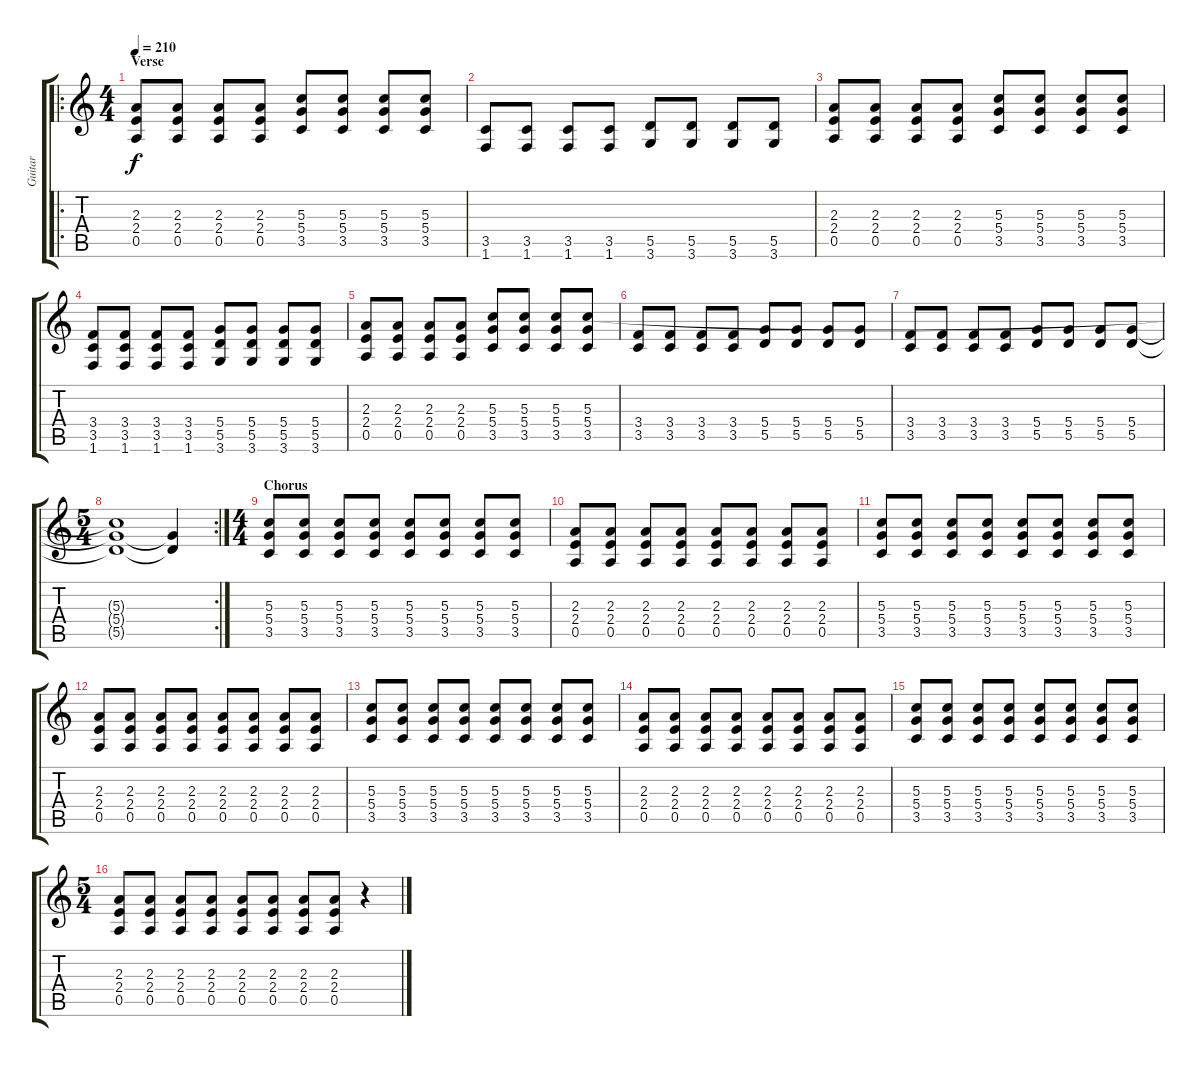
\track ("Guitar" "Guitar") {instrument distortionguitar}
\staff {score tabs}
\tuning (E4 B3 G3 D3 A2 E2) {hide}
\ro
\ts (4 4)
\section ("" "Verse")
\tempo 210
\clef g2
\ks c
(2.3 2.4 0.5).8{dy f} (2.3 2.4 0.5).8 (2.3 2.4 0.5).8 (2.3 2.4 0.5).8 (5.3 5.4 3.5).8 (5.3 5.4 3.5).8 (5.3 5.4 3.5).8 (5.3 5.4 3.5).8 |
(3.5 1.6).8 (3.5 1.6).8 (3.5 1.6).8 (3.5 1.6).8 (5.5 3.6).8 (5.5 3.6).8 (5.5 3.6).8 (5.5 3.6).8 |
(2.3 2.4 0.5).8 (2.3 2.4 0.5).8 (2.3 2.4 0.5).8 (2.3 2.4 0.5).8 (5.3 5.4 3.5).8 (5.3 5.4 3.5).8 (5.3 5.4 3.5).8 (5.3 5.4 3.5).8 |
(3.4 3.5 1.6).8 (3.4 3.5 1.6).8 (3.4 3.5 1.6).8 (3.4 3.5 1.6).8 (5.4 5.5 3.6).8 (5.4 5.5 3.6).8 (5.4 5.5 3.6).8 (5.4 5.5 3.6).8 |
(2.3 2.4 0.5).8 (2.3 2.4 0.5).8 (2.3 2.4 0.5).8 (2.3 2.4 0.5).8 (5.3 5.4 3.5).8 (5.3 5.4 3.5).8 (5.3 5.4 3.5).8 (5.3 5.4 3.5).8 |
(3.4 3.5).8 (3.4 3.5).8 (3.4 3.5).8 (3.4 3.5).8 (5.4 5.5).8 (5.4 5.5).8 (5.4 5.5).8 (5.4 5.5).8 |
(3.4 3.5).8 (3.4 3.5).8 (3.4 3.5).8 (3.4 3.5).8 (5.4 5.5).8 (5.4 5.5).8 (5.4 5.5).8 (5.4 5.5).8 |
\rc 2
\ts (5 4)
(5.3{t} 5.4{t} 5.5{t}).1 (5.4{t} 5.5{t}).4 |
\ts (4 4)
\section ("" "Chorus")
(5.3 5.4 3.5).8 (5.3 5.4 3.5).8 (5.3 5.4 3.5).8 (5.3 5.4 3.5).8 (5.3 5.4 3.5).8 (5.3 5.4 3.5).8 (5.3 5.4 3.5).8 (5.3 5.4 3.5).8 |
(2.3 2.4 0.5).8 (2.3 2.4 0.5).8 (2.3 2.4 0.5).8 (2.3 2.4 0.5).8 (2.3 2.4 0.5).8 (2.3 2.4 0.5).8 (2.3 2.4 0.5).8 (2.3 2.4 0.5).8 |
(5.3 5.4 3.5).8 (5.3 5.4 3.5).8 (5.3 5.4 3.5).8 (5.3 5.4 3.5).8 (5.3 5.4 3.5).8 (5.3 5.4 3.5).8 (5.3 5.4 3.5).8 (5.3 5.4 3.5).8 |
(2.3 2.4 0.5).8 (2.3 2.4 0.5).8 (2.3 2.4 0.5).8 (2.3 2.4 0.5).8 (2.3 2.4 0.5).8 (2.3 2.4 0.5).8 (2.3 2.4 0.5).8 (2.3 2.4 0.5).8 |
(5.3 5.4 3.5).8 (5.3 5.4 3.5).8 (5.3 5.4 3.5).8 (5.3 5.4 3.5).8 (5.3 5.4 3.5).8 (5.3 5.4 3.5).8 (5.3 5.4 3.5).8 (5.3 5.4 3.5).8 |
(2.3 2.4 0.5).8 (2.3 2.4 0.5).8 (2.3 2.4 0.5).8 (2.3 2.4 0.5).8 (2.3 2.4 0.5).8 (2.3 2.4 0.5).8 (2.3 2.4 0.5).8 (2.3 2.4 0.5).8 |
(5.3 5.4 3.5).8 (5.3 5.4 3.5).8 (5.3 5.4 3.5).8 (5.3 5.4 3.5).8 (5.3 5.4 3.5).8 (5.3 5.4 3.5).8 (5.3 5.4 3.5).8 (5.3 5.4 3.5).8 |
\ts (5 4)
(2.3 2.4 0.5).8 (2.3 2.4 0.5).8 (2.3 2.4 0.5).8 (2.3 2.4 0.5).8 (2.3 2.4 0.5).8 (2.3 2.4 0.5).8 (2.3 2.4 0.5).8 (2.3 2.4 0.5).8 r.4
